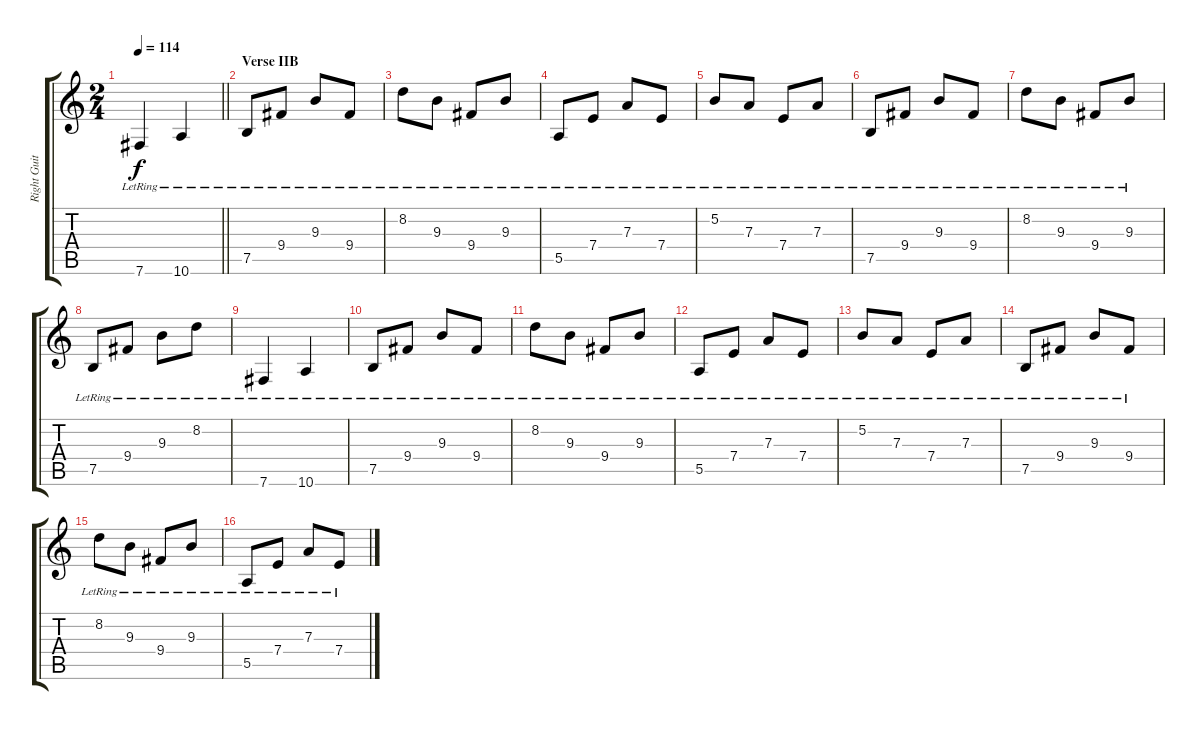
\track ("Right Guitar" "Right Guit") {instrument electricguitarclean}
\staff {score tabs}
\tuning (B3 Gb3 D3 A2 E2 B1) {hide}
\ts (2 4)
\tempo 114
\clef g2
\barLineRight lightlight
\ks c
7.6{lr}.4{dy f} 10.6{lr}.4 |
\section ("" "Verse IIB")
7.5{lr}.8 9.4{lr}.8 9.3{lr}.8 9.4{lr}.8 |
8.2{lr}.8 9.3{lr}.8 9.4{lr}.8 9.3{lr}.8 |
5.5{lr}.8 7.4{lr}.8 7.3{lr}.8 7.4{lr}.8 |
5.2{lr}.8 7.3{lr}.8 7.4{lr}.8 7.3{lr}.8 |
7.5{lr}.8 9.4{lr}.8 9.3{lr}.8 9.4{lr}.8 |
8.2{lr}.8 9.3{lr}.8 9.4{lr}.8 9.3{lr}.8 |
7.5{lr}.8 9.4{lr}.8 9.3{lr}.8 8.2{lr}.8 |
7.6{lr}.4 10.6{lr}.4 |
7.5{lr}.8 9.4{lr}.8 9.3{lr}.8 9.4{lr}.8 |
8.2{lr}.8 9.3{lr}.8 9.4{lr}.8 9.3{lr}.8 |
5.5{lr}.8 7.4{lr}.8 7.3{lr}.8 7.4{lr}.8 |
5.2{lr}.8 7.3{lr}.8 7.4{lr}.8 7.3{lr}.8 |
7.5{lr}.8 9.4{lr}.8 9.3{lr}.8 9.4{lr}.8 |
8.2{lr}.8 9.3{lr}.8 9.4{lr}.8 9.3{lr}.8 |
5.5{lr}.8 7.4{lr}.8 7.3{lr}.8 7.4{lr}.8
